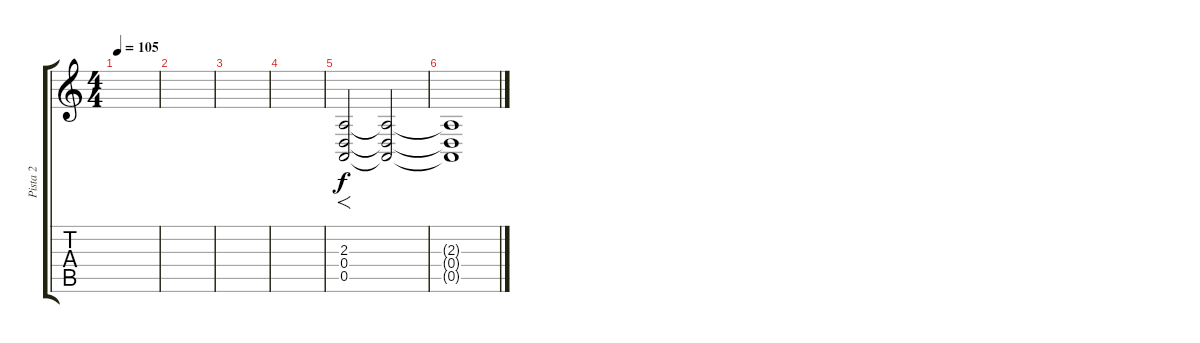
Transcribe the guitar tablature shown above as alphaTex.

\track ("Pista 2" "Pista 2") {instrument fx6goblins}
\staff {score tabs}
\tuning (E4 B3 G3 D3 A2 E2) {hide}
\ts (4 4)
\tempo 105
\clef g2
\ks c
|
|
|
|
(2.3 0.4 0.5).2{f balance 8} (2.3{t} 0.4{t} 0.5{t}).2{balance 16} |
(2.3{t} 0.4{t} 0.5{t}).1
